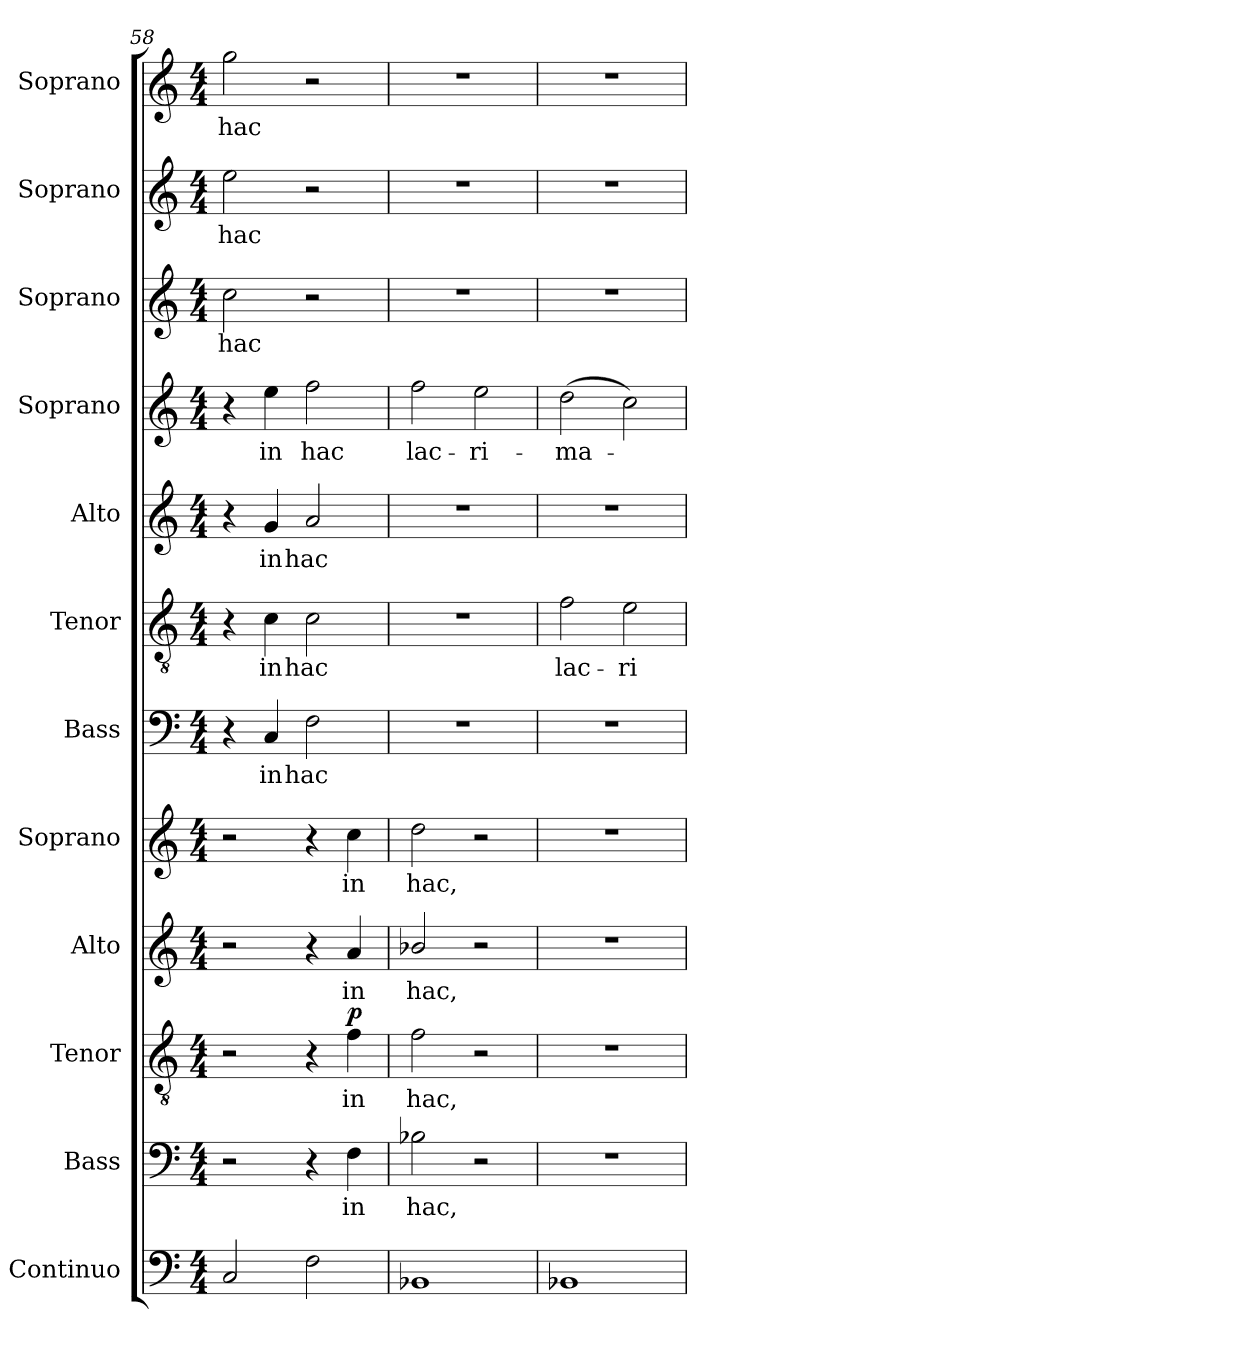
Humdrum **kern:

**kern	**kern	**text	**kern	**text	**dynam	**kern	**text	**kern	**text	**kern	**text	**kern	**text	**kern	**text	**kern	**text	**kern	**text	**kern	**text	**kern	**text
*part12	*part11	*part11	*part10	*part10	*part10	*part9	*part9	*part8	*part8	*part7	*part7	*part6	*part6	*part5	*part5	*part4	*part4	*part3	*part3	*part2	*part2	*part1	*part1
*staff12	*staff11	*staff11	*staff10	*staff10	*staff10	*staff9	*staff9	*staff8	*staff8	*staff7	*staff7	*staff6	*staff6	*staff5	*staff5	*staff4	*staff4	*staff3	*staff3	*staff2	*staff2	*staff1	*staff1
*I"Continuo	*I"Bass	*	*I"Tenor	*	*	*I"Alto	*	*I"Soprano	*	*I"Bass	*	*I"Tenor	*	*I"Alto	*	*I"Soprano	*	*I"Soprano	*	*I"Soprano	*	*I"Soprano	*
*I'Cont.	*I'B.	*	*I'T.	*	*	*I'A.	*	*I'S.	*	*I'B.	*	*I'T.	*	*I'A.	*	*I'S.	*	*I'S.	*	*I'S.	*	*I'S.	*
*clefF4	*clefF4	*	*clefGv2	*	*	*clefG2	*	*clefG2	*	*clefF4	*	*clefGv2	*	*clefG2	*	*clefG2	*	*clefG2	*	*clefG2	*	*clefG2	*
*	*	*	*ITrd7c12	*	*	*	*	*	*	*	*	*ITrd7c12	*	*	*	*	*	*	*	*	*	*	*
*k[]	*k[]	*	*k[]	*	*	*k[]	*	*k[]	*	*k[]	*	*k[]	*	*k[]	*	*k[]	*	*k[]	*	*k[]	*	*k[]	*
*C:	*C:	*	*C:	*	*	*C:	*	*C:	*	*C:	*	*C:	*	*C:	*	*C:	*	*C:	*	*C:	*	*C:	*
*M4/4	*M4/4	*	*M4/4	*	*	*M4/4	*	*M4/4	*	*M4/4	*	*M4/4	*	*M4/4	*	*M4/4	*	*M4/4	*	*M4/4	*	*M4/4	*
=58	=58	=58	=58	=58	=58	=58	=58	=58	=58	=58	=58	=58	=58	=58	=58	=58	=58	=58	=58	=58	=58	=58	=58
!	!	!	!	!	!	!	!	!	!	!	!	!	!	!	!	!	!	!	!LO:LY:b:color=#000000	!	!	!	!
!	!	!	!	!	!	!	!	!	!	!	!	!	!	!	!	!	!	!	!	!	!LO:LY:b:color=#000000	!	!
!	!	!	!	!	!	!	!	!	!	!	!	!	!	!	!	!	!	!	!	!	!	!	!LO:LY:b:color=#000000
2Ci/	2r	.	2r	.	.	2r	.	2r	.	4r	.	4r	.	4r	.	4r	.	2cci\	hac	2eei\	hac	2ggi\	hac
!	!	!	!	!	!	!	!	!	!	!	!LO:LY:b:color=#000000	!	!	!	!	!	!	!	!	!	!	!	!
!	!	!	!	!	!	!	!	!	!	!	!	!	!LO:LY:b:color=#000000	!	!	!	!	!	!	!	!	!	!
!	!	!	!	!	!	!	!	!	!	!	!	!	!	!	!LO:LY:b:color=#000000	!	!	!	!	!	!	!	!
!	!	!	!	!	!	!	!	!	!	!	!	!	!	!	!	!	!LO:LY:b:color=#000000	!	!	!	!	!	!
.	.	.	.	.	.	.	.	.	.	4Ci/	in	4Ci\	in	4gi/	in	4eei\	in	.	.	.	.	.	.
!	!	!	!	!	!	!	!	!	!	!	!LO:LY:b:color=#000000	!	!	!	!	!	!	!	!	!	!	!	!
!	!	!	!	!	!	!	!	!	!	!	!	!	!LO:LY:b:color=#000000	!	!	!	!	!	!	!	!	!	!
!	!	!	!	!	!	!	!	!	!	!	!	!	!	!	!LO:LY:b:color=#000000	!	!	!	!	!	!	!	!
!	!	!	!	!	!	!	!	!	!	!	!	!	!	!	!	!	!LO:LY:b:color=#000000	!	!	!	!	!	!
2Fi\	4r	.	4r	.	.	4r	.	4r	.	2Fi\	hac	2Ci\	hac	2ai/	hac	2ffi\	hac	2r	.	2r	.	2r	.
!	!	!LO:LY:b:color=#000000	!	!	!	!	!	!	!	!	!	!	!	!	!	!	!	!	!	!	!	!	!
!	!	!	!	!LO:LY:b:color=#000000	!	!	!	!	!	!	!	!	!	!	!	!	!	!	!	!	!	!	!
!	!	!	!	!	!	!	!LO:LY:b:color=#000000	!	!	!	!	!	!	!	!	!	!	!	!	!	!	!	!
!	!	!	!	!	!	!	!	!	!LO:LY:b:color=#000000	!	!	!	!	!	!	!	!	!	!	!	!	!	!
.	4Fi\	in	4Fi\	in	p	4ai/	in	4cci\	in	.	.	.	.	.	.	.	.	.	.	.	.	.	.
=59	=59	=59	=59	=59	=59	=59	=59	=59	=59	=59	=59	=59	=59	=59	=59	=59	=59	=59	=59	=59	=59	=59	=59
!	!	!LO:LY:b:color=#000000	!	!	!	!	!	!	!	!	!	!	!	!	!	!	!	!	!	!	!	!	!
!	!	!	!	!LO:LY:b:color=#000000	!	!	!	!	!	!	!	!	!	!	!	!	!	!	!	!	!	!	!
!	!	!	!	!	!	!	!LO:LY:b:color=#000000	!	!	!	!	!	!	!	!	!	!	!	!	!	!	!	!
!	!	!	!	!	!	!	!	!	!LO:LY:b:color=#000000	!	!	!	!	!	!	!	!	!	!	!	!	!	!
!	!	!	!	!	!	!	!	!	!	!	!	!	!	!	!	!	!LO:LY:b:color=#000000	!	!	!	!	!	!
1BB-Xi	2B-Xi\	hac,	2Fi\	hac,	.	2b-Xi/	hac,	2ddi\	hac,	1r	.	1r	.	1r	.	2ffi\	lac-	1r	.	1r	.	1r	.
!	!	!	!	!	!	!	!	!	!	!	!	!	!	!	!	!	!LO:LY:b:color=#000000	!	!	!	!	!	!
.	2r	.	2r	.	.	2r	.	2r	.	.	.	.	.	.	.	2eei\	-ri-	.	.	.	.	.	.
=60	=60	=60	=60	=60	=60	=60	=60	=60	=60	=60	=60	=60	=60	=60	=60	=60	=60	=60	=60	=60	=60	=60	=60
!	!	!	!	!	!	!	!	!	!	!	!	!	!LO:LY:b:color=#000000	!	!	!	!	!	!	!	!	!	!
!	!	!	!	!	!	!	!	!	!	!	!	!	!	!	!	!	!LO:LY:b:color=#000000	!	!	!	!	!	!
1BB-Xi	1r	.	1r	.	.	1r	.	1r	.	1r	.	2Fi\	lac-	1r	.	(2ddi\	-ma-	1r	.	1r	.	1r	.
!	!	!	!	!	!	!	!	!	!	!	!	!	!LO:LY:b:color=#000000	!	!	!	!	!	!	!	!	!	!
.	.	.	.	.	.	.	.	.	.	.	.	2Ei\	-ri-	.	.	2cci\)	.	.	.	.	.	.	.
=	=	=	=	=	=	=	=	=	=	=	=	=	=	=	=	=	=	=	=	=	=	=	=
*-	*-	*-	*-	*-	*-	*-	*-	*-	*-	*-	*-	*-	*-	*-	*-	*-	*-	*-	*-	*-	*-	*-	*-
